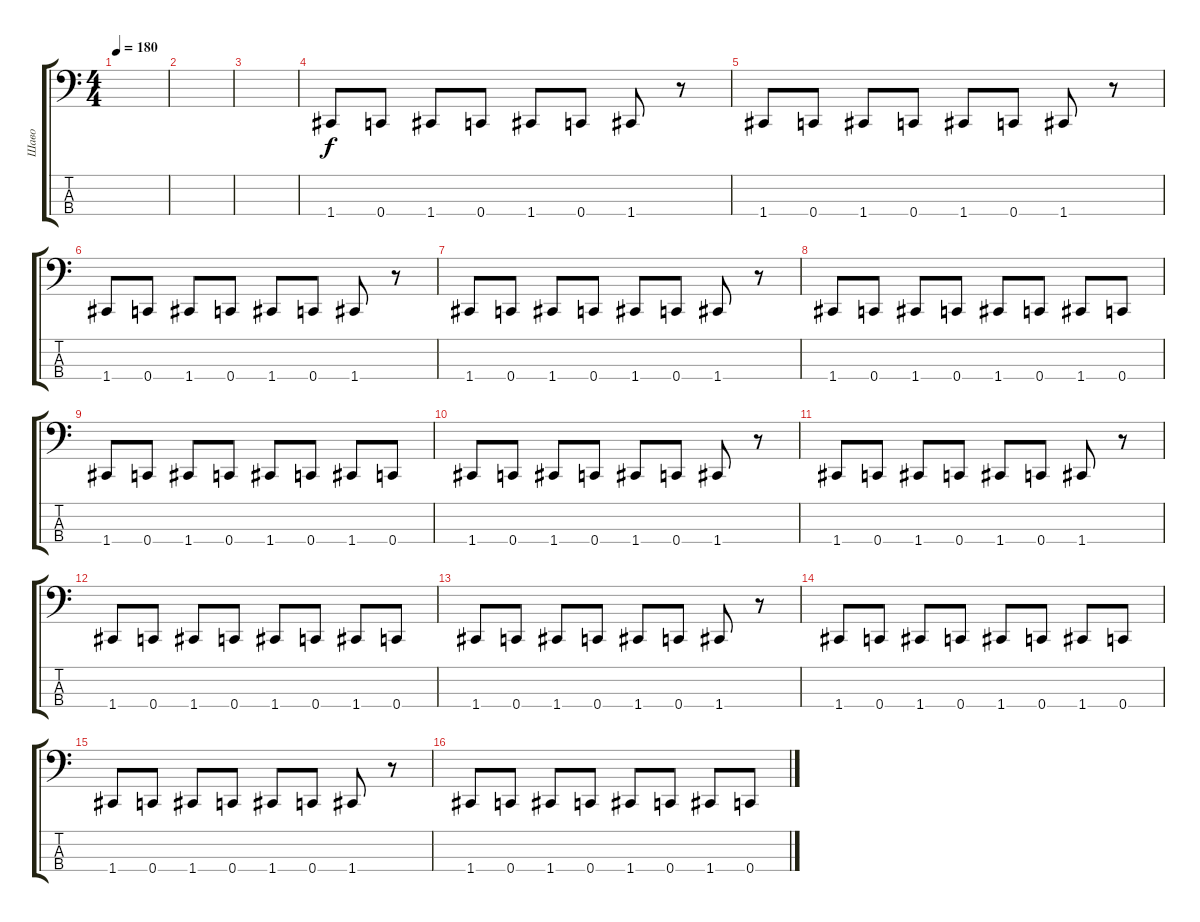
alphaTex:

\track ("Шаво" "Шаво") {instrument electricbassfinger}
\staff {score tabs}
\tuning (F2 C2 G1 C1) {hide}
\ts (4 4)
\tempo 180
\clef f4
\ks c
|
|
|
1.4.8 0.4.8 1.4.8 0.4.8 1.4.8 0.4.8 1.4.8 r.8 |
1.4.8 0.4.8 1.4.8 0.4.8 1.4.8 0.4.8 1.4.8 r.8 |
1.4.8 0.4.8 1.4.8 0.4.8 1.4.8 0.4.8 1.4.8 r.8 |
1.4.8 0.4.8 1.4.8 0.4.8 1.4.8 0.4.8 1.4.8 r.8 |
1.4.8 0.4.8 1.4.8 0.4.8 1.4.8 0.4.8 1.4.8 0.4.8 |
1.4.8 0.4.8 1.4.8 0.4.8 1.4.8 0.4.8 1.4.8 0.4.8 |
1.4.8 0.4.8 1.4.8 0.4.8 1.4.8 0.4.8 1.4.8 r.8 |
1.4.8 0.4.8 1.4.8 0.4.8 1.4.8 0.4.8 1.4.8 r.8 |
1.4.8 0.4.8 1.4.8 0.4.8 1.4.8 0.4.8 1.4.8 0.4.8 |
1.4.8 0.4.8 1.4.8 0.4.8 1.4.8 0.4.8 1.4.8 r.8 |
1.4.8 0.4.8 1.4.8 0.4.8 1.4.8 0.4.8 1.4.8 0.4.8 |
1.4.8 0.4.8 1.4.8 0.4.8 1.4.8 0.4.8 1.4.8 r.8 |
1.4.8 0.4.8 1.4.8 0.4.8 1.4.8 0.4.8 1.4.8 0.4.8
